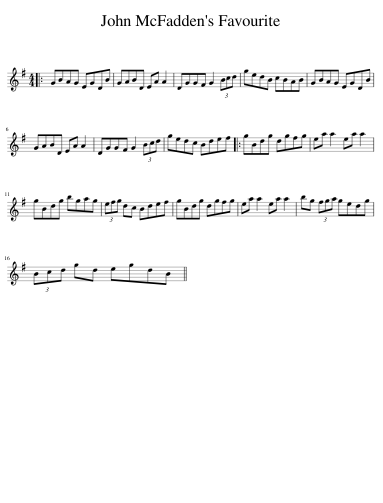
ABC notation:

X:1
L:1/8
M:4/4
I:linebreak $
K:G
V:1 treble
V:1
|: GBAG EGDB | GABD EA A2 | DGGF G2 (3Bcd | gedB cBAB | GBAG EGDB |$ %5
 GABD EA A2 | DGGF G2 (3Bcd | gedc Bdef |: gBdg dgfg | ea a2 ea a2 |$ %10
 gBdg bgag | (3efg dc Bdef | gBdg dgfg | ea a2 ea a2 | bg (3fga gedg |$ %15
 (3Bcd gd egdB || %16
